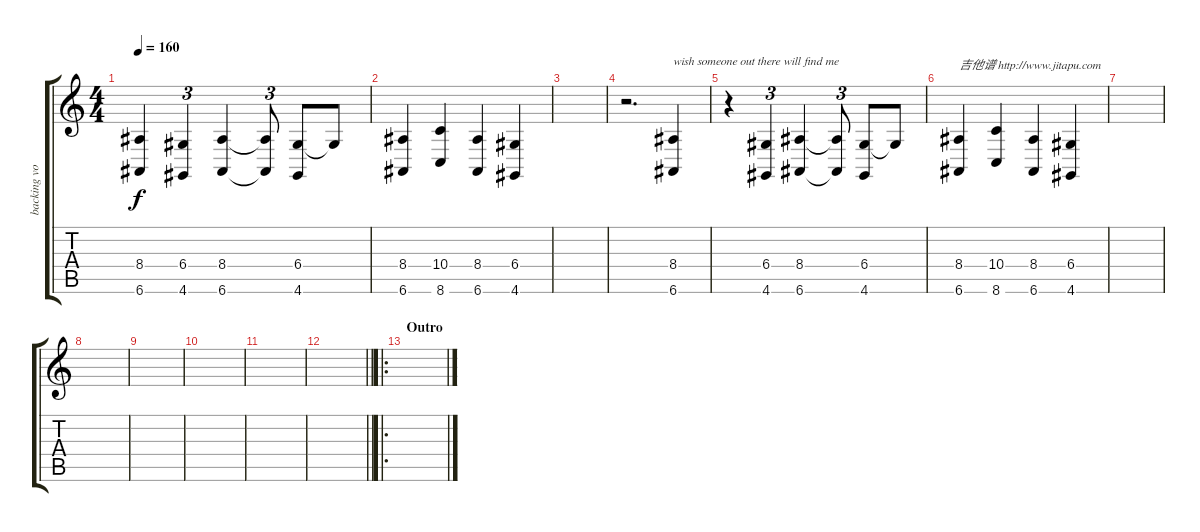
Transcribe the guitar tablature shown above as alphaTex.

\track ("backing vox" "backing vo") {instrument tenorsax}
\staff {score tabs}
\tuning (E4 B3 G3 D3 A2 E2) {hide}
\ts (4 4)
\tempo 160
\clef g2
\ks c
(8.4{t} 6.6{t}).4{dy f} (6.4 4.6).4{tu (3 2)} (8.4 6.6).4 (8.4{t} 6.6{t}).8{tu (3 2)} (6.4 4.6).8 6.4{t}.8 |
(8.4 6.6).4 (10.4 8.6).4 (8.4 6.6).4 (6.4 4.6).4 |
|
r.2{d} (8.4 6.6).4{txt "wish someone out there will find me"} |
r.4 (6.4 4.6).4{tu (3 2)} (8.4 6.6).4 (8.4{t} 6.6{t}).8{tu (3 2)} (6.4 4.6).8 6.4{t}.8 |
(8.4 6.6).4{txt "吉他谱 http://www.jitapu.com"} (10.4 8.6).4 (8.4 6.6).4 (6.4 4.6).4 |
|
|
|
|
|
\barLineRight lightlight
|
\ro
\section ("" "Outro")
